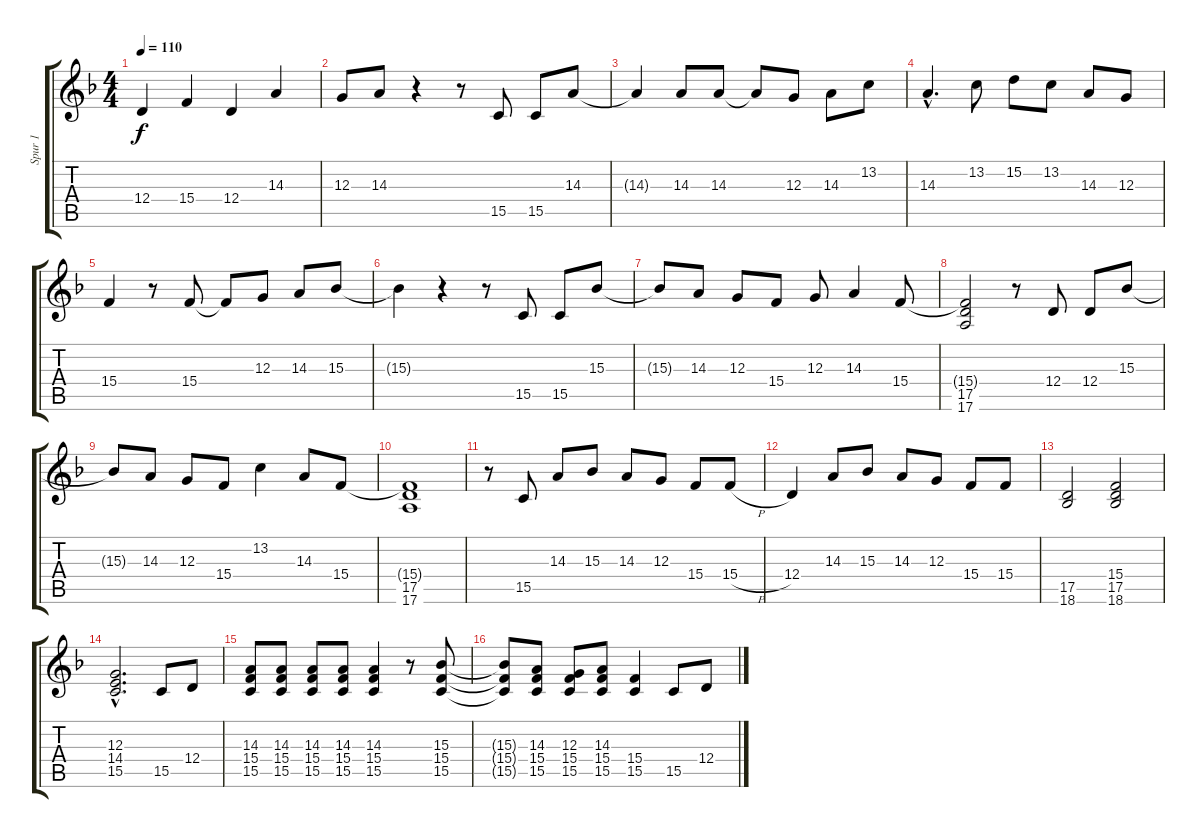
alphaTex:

\track ("Spur 1" "Spur 1") {instrument acousticgrandpiano}
\staff {score tabs}
\tuning (E4 B3 G3 D3 A2 E2) {hide}
\ts (4 4)
\tempo 110
\clef g2
\ks f
12.4.4{dy f} 15.4.4 12.4.4 14.3.4 |
12.3.8 14.3.8 r.4 r.8 15.5.8 15.5.8 14.3.8 |
14.3{t}.4 14.3.8 14.3.8 14.3{t}.8 12.3.8 14.3.8 13.2.8 |
14.3{hac}.4{d} 13.2.8 15.2.8 13.2.8 14.3.8 12.3.8 |
15.4.4 r.8 15.4.8 15.4{t}.8 12.3.8 14.3.8 15.3.8 |
15.3{t}.4 r.4 r.8 15.5.8 15.5.8 15.3.8 |
15.3{t}.8 14.3.8 12.3.8 15.4.8 12.3.8 14.3.4 15.4.8 |
(15.4{t} 17.5 17.6).2 r.8 12.4.8 12.4.8 15.3.8 |
15.3{t}.8 14.3.8 12.3.8 15.4.8 13.2.4 14.3.8 15.4.8 |
(15.4{t} 17.5 17.6).1 |
r.8 15.5.8 14.3.8 15.3.8 14.3.8 12.3.8 15.4.8 15.4{h}.8 |
12.4.4 14.3.8 15.3.8 14.3.8 12.3.8 15.4.8 15.4.8 |
(17.5 18.6).2 (15.4 17.5 18.6).2 |
(12.3{hac} 14.4{hac} 15.5{hac}).2{d} 15.5.8 12.4.8 |
(14.3 15.4 15.5).8 (14.3 15.4 15.5).8 (14.3 15.4 15.5).8 (14.3 15.4 15.5).8 (14.3 15.4 15.5).4 r.8 (15.3 15.4 15.5).8 |
(15.3{t} 15.4{t} 15.5{t}).8 (14.3 15.4 15.5).8 (12.3 15.4 15.5).8 (14.3 15.4 15.5).8 (15.4 15.5).4 15.5.8 12.4.8
